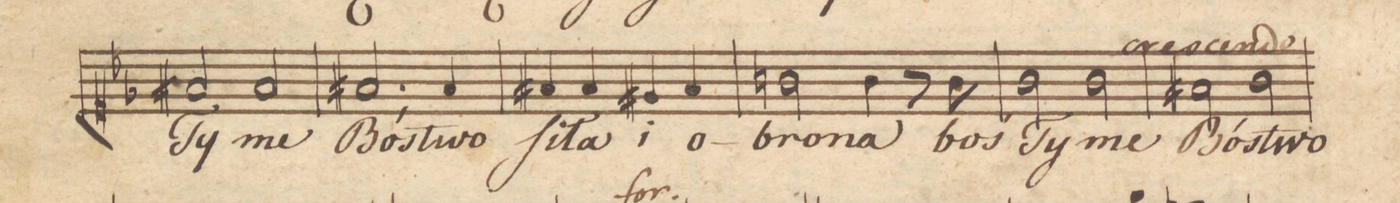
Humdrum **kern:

**kern	**text	**dynam
*I"Soprano.	*	*
*clefC1	*	*
*k[b-e-]	*	*
*met(c|)	*	*
*M2/2	*	*
2f#X/	Ty	.
2f#/	me	.
=18	=18	=18
2.f#X/	Bó-	.
4f#/	-stwo	.
=19	=19	=19
4f#X/	ſi-	.
4f#/	-ła	.
4e#X/	i	.
4f#/	o-	.
=20	=20	=20
2gn\	-bro-	.
4g\	-na	.
8r	.	.
8g\	boś	.
=21	=21	=21
2g\	Ty	.
2g\	me	.
=22	=22	=22
2f#X\	Bó-	<
2g\	-stwo	.
=23	=23	=23
*-	*-	*-
